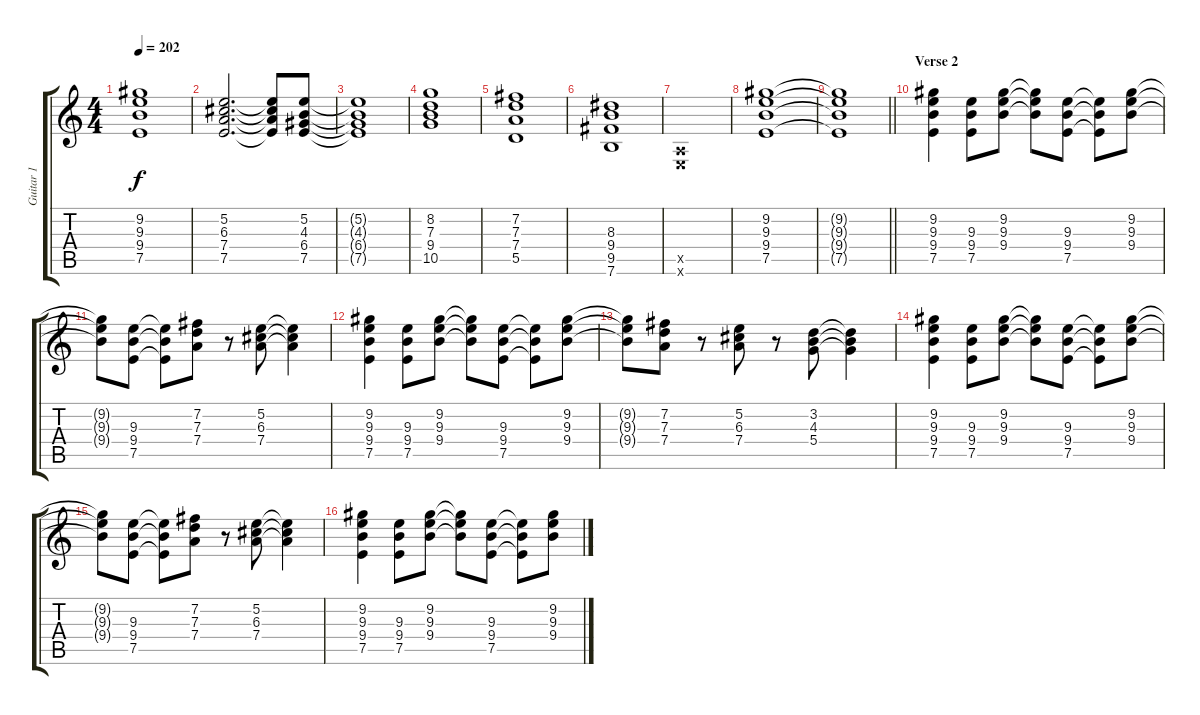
\track ("Guitar 1" "Guitar 1") {instrument overdrivenguitar}
\staff {score tabs}
\tuning (E4 B3 G3 D3 A2 E2) {hide}
\ts (4 4)
\tempo 202
\clef g2
\ks c
(9.2{t} 9.3{t} 9.4{t} 7.5{t}).1{dy f} |
(5.2 6.3 7.4 7.5).2{d} (5.2{t} 6.3{t} 7.4{t} 7.5{t}).8 (5.2 4.3 6.4 7.5).8 |
(5.2{t} 4.3{t} 6.4{t} 7.5{t}).1 |
(8.2 7.3 9.4 10.5).1 |
(7.2 7.3 7.4 5.5).1 |
(8.3 9.4 9.5 7.6).1 |
(0.5{x} 0.6{x}).1 |
(9.2 9.3 9.4 7.5).1 |
\barLineRight lightlight
(9.2{t} 9.3{t} 9.4{t} 7.5{t}).1 |
\section ("" "Verse 2")
(9.2 9.3 9.4 7.5).4 (9.3 9.4 7.5).8 (9.2 9.3 9.4).8 (9.2{t} 9.3{t} 9.4{t}).8 (9.3 9.4 7.5).8 (9.3{t} 9.4{t} 7.5{t}).8 (9.2 9.3 9.4).8 |
(9.2{t} 9.3{t} 9.4{t}).8 (9.3 9.4 7.5).8 (9.3{t} 9.4{t} 7.5{t}).8 (7.2 7.3 7.4).8 r.8 (5.2 6.3 7.4).8 (5.2{t} 6.3{t} 7.4{t}).4 |
(9.2 9.3 9.4 7.5).4 (9.3 9.4 7.5).8 (9.2 9.3 9.4).8 (9.2{t} 9.3{t} 9.4{t}).8 (9.3 9.4 7.5).8 (9.3{t} 9.4{t} 7.5{t}).8 (9.2 9.3 9.4).8 |
(9.2{t} 9.3{t} 9.4{t}).8 (7.2 7.3 7.4).8 r.8 (5.2 6.3 7.4).8 r.8 (3.2 4.3 5.4).8 (3.2{t} 4.3{t} 5.4{t}).4 |
(9.2 9.3 9.4 7.5).4 (9.3 9.4 7.5).8 (9.2 9.3 9.4).8 (9.2{t} 9.3{t} 9.4{t}).8 (9.3 9.4 7.5).8 (9.3{t} 9.4{t} 7.5{t}).8 (9.2 9.3 9.4).8 |
(9.2{t} 9.3{t} 9.4{t}).8 (9.3 9.4 7.5).8 (9.3{t} 9.4{t} 7.5{t}).8 (7.2 7.3 7.4).8 r.8 (5.2 6.3 7.4).8 (5.2{t} 6.3{t} 7.4{t}).4 |
(9.2 9.3 9.4 7.5).4 (9.3 9.4 7.5).8 (9.2 9.3 9.4).8 (9.2{t} 9.3{t} 9.4{t}).8 (9.3 9.4 7.5).8 (9.3{t} 9.4{t} 7.5{t}).8 (9.2 9.3 9.4).8
